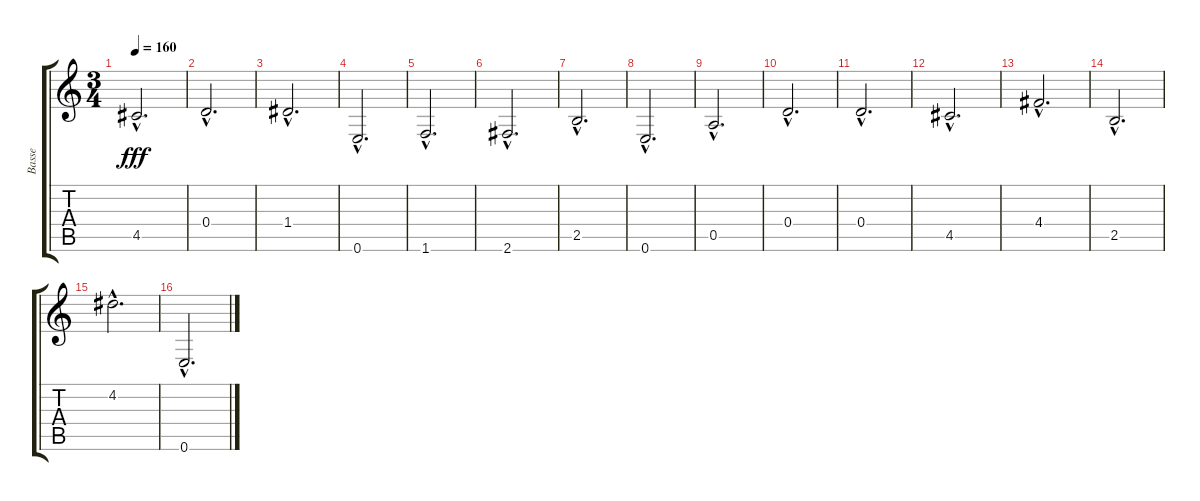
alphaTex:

\track ("Basse" "Basse") {instrument electricbassfinger}
\staff {score tabs}
\tuning (E4 B3 G3 D3 A2 E2) {hide}
\ts (3 4)
\tempo 160
\clef g2
\ks c
4.5{hac}.2{d dy fff} |
0.4{hac}.2{d} |
1.4{hac}.2{d} |
0.6{hac}.2{d} |
1.6{hac}.2{d} |
2.6{hac}.2{d} |
2.5{hac}.2{d} |
0.6{hac}.2{d} |
0.5{hac}.2{d} |
0.4{hac}.2{d} |
0.4{hac}.2{d} |
4.5{hac}.2{d} |
4.4{hac}.2{d} |
2.5{hac}.2{d} |
4.2{hac}.2{d} |
0.6{hac}.2{d}
